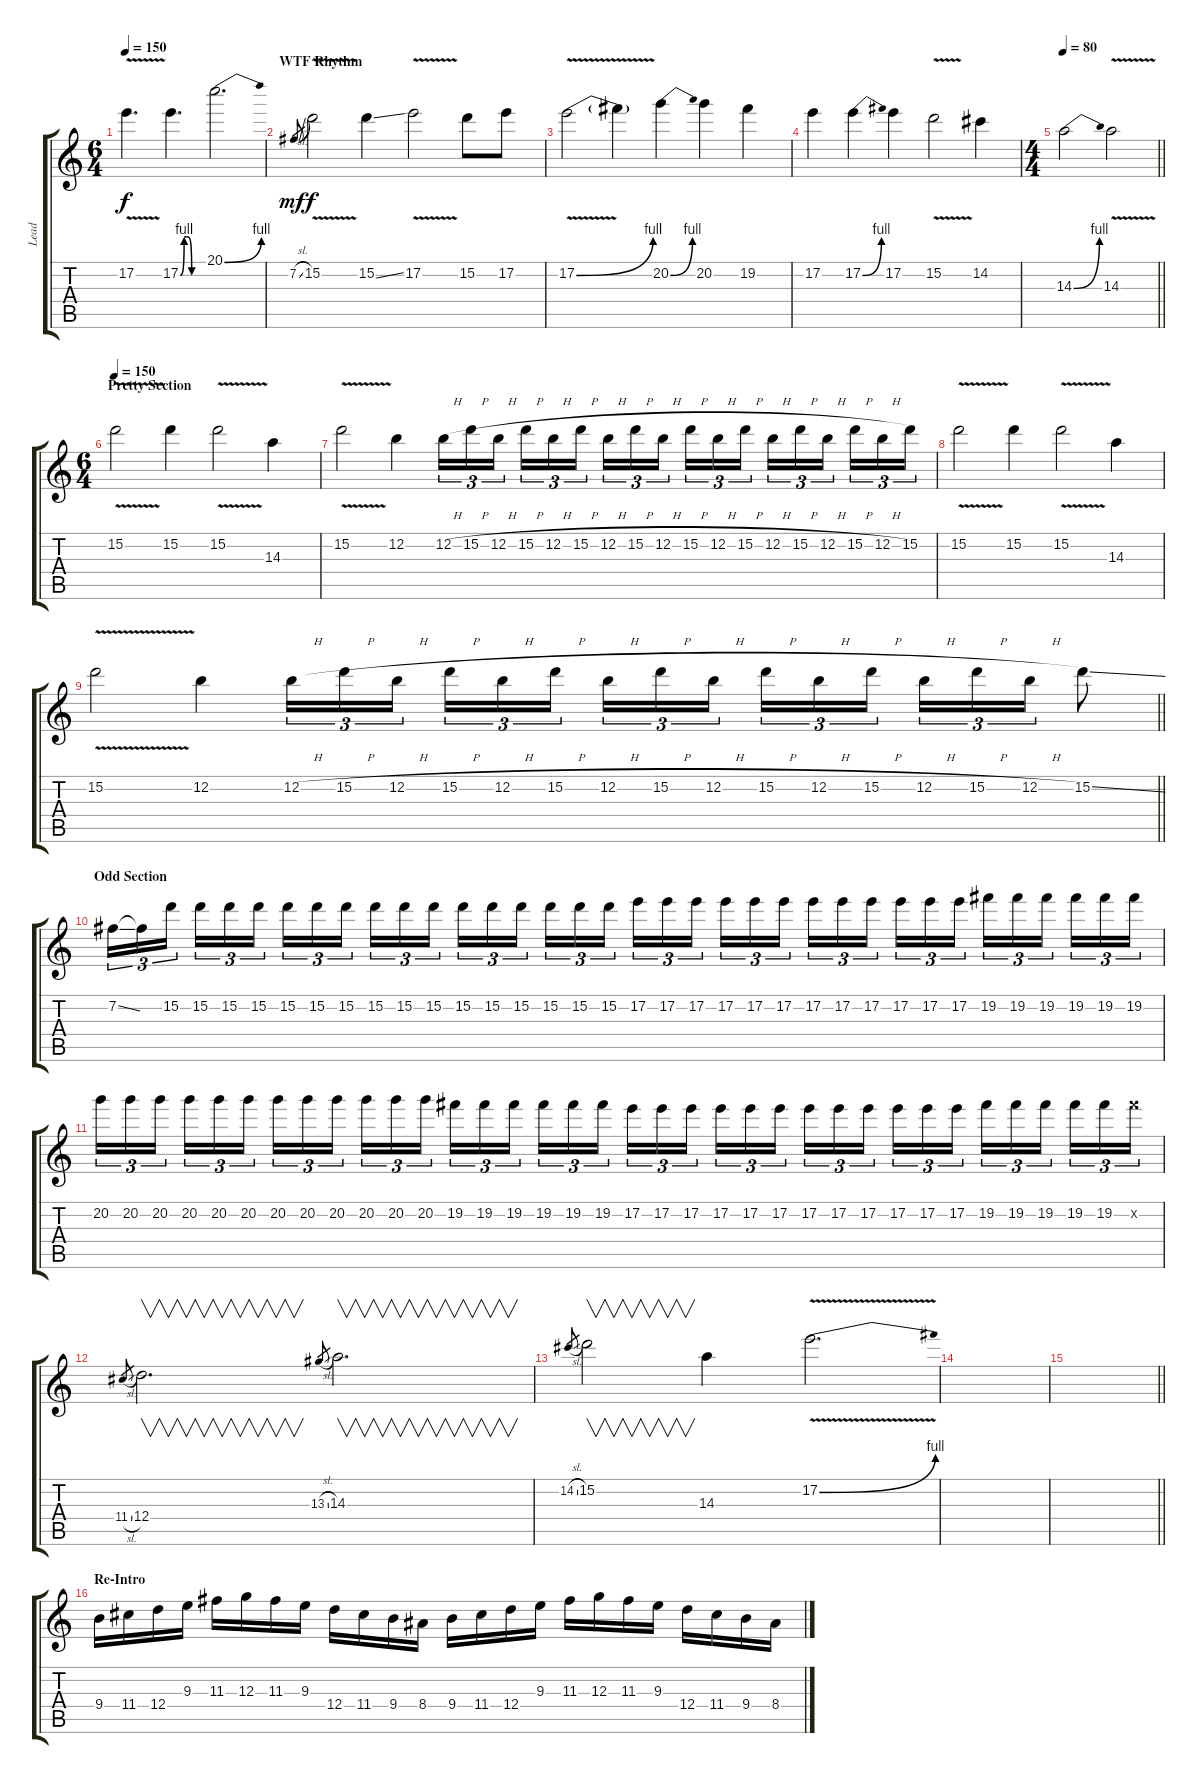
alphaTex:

\track ("Lead" "Lead") {instrument acousticguitarnylon}
\staff {score tabs}
\tuning (E4 B3 G3 D3 A2 E2) {hide}
\ts (6 4)
\tempo 150
\clef g2
\ks c
17.2{v}.4{d dy f} 17.2{be (custom 0 0 10 4 20 4 30 0 60 0)}.4{d} 20.1{be (bend 0 0 60 4)}.2{d} |
\section ("" "WTF Rhythm")
7.2{sl}.8{gr dy mf} 15.2{v}.2{dy f} 15.2{ss}.4 17.2{v}.2 15.2.8 17.2.8 |
17.2{be (bend 0 0 60 4) v}.2 17.2{t}.4 20.2{be (bend 0 0 60 4)}.4 20.2.4 19.2.4 |
17.2.4 17.2{be (bend 0 0 60 4)}.4 17.2.4 15.2{v}.2 14.2.4 |
\ts (4 4)
\tempo 80
\barLineRight lightlight
14.3{be (bend 0 0 60 4)}.2 14.3{v}.2 |
\ts (6 4)
\section ("" "Pretty Section")
\tempo 150
15.2{v}.2 15.2.4 15.2{v}.2 14.3.4 |
15.2{v}.2 12.2.4 12.2{h}.16{tu (3 2)} 15.2{h}.16{tu (3 2)} 12.2{h}.16{tu (3 2) beam splitsecondary} 15.2{h}.16{tu (3 2)} 12.2{h}.16{tu (3 2)} 15.2{h}.16{tu (3 2) beam splitsecondary} 12.2{h}.16{tu (3 2)} 15.2{h}.16{tu (3 2)} 12.2{h}.16{tu (3 2) beam splitsecondary} 15.2{h}.16{tu (3 2)} 12.2{h}.16{tu (3 2)} 15.2{h}.16{tu (3 2) beam splitsecondary} 12.2{h}.16{tu (3 2)} 15.2{h}.16{tu (3 2)} 12.2{h}.16{tu (3 2) beam splitsecondary} 15.2{h}.16{tu (3 2)} 12.2{h}.16{tu (3 2)} 15.2.16{tu (3 2)} |
15.2{v}.2 15.2.4 15.2{v}.2 14.3.4 |
\barLineRight lightlight
15.2{v}.2 12.2.4 12.2{h}.16{tu (3 2)} 15.2{h}.16{tu (3 2)} 12.2{h}.16{tu (3 2) beam splitsecondary} 15.2{h}.16{tu (3 2)} 12.2{h}.16{tu (3 2)} 15.2{h}.16{tu (3 2) beam splitsecondary} 12.2{h}.16{tu (3 2)} 15.2{h}.16{tu (3 2)} 12.2{h}.16{tu (3 2) beam splitsecondary} 15.2{h}.16{tu (3 2)} 12.2{h}.16{tu (3 2)} 15.2{h}.16{tu (3 2) beam splitsecondary} 12.2{h}.16{tu (3 2)} 15.2{h}.16{tu (3 2)} 12.2{h}.16{tu (3 2)} 15.2{ss}.8 |
\section ("" "Odd Section")
7.2{ss}.16{tu (3 2)} 7.2{t}.16{tu (3 2)} 15.2.16{tu (3 2) beam splitsecondary} 15.2.16{tu (3 2)} 15.2.16{tu (3 2)} 15.2.16{tu (3 2) beam splitsecondary} 15.2.16{tu (3 2)} 15.2.16{tu (3 2)} 15.2.16{tu (3 2) beam splitsecondary} 15.2.16{tu (3 2)} 15.2.16{tu (3 2)} 15.2.16{tu (3 2) beam splitsecondary} 15.2.16{tu (3 2)} 15.2.16{tu (3 2)} 15.2.16{tu (3 2) beam splitsecondary} 15.2.16{tu (3 2)} 15.2.16{tu (3 2)} 15.2.16{tu (3 2)} 17.2.16{tu (3 2)} 17.2.16{tu (3 2)} 17.2.16{tu (3 2) beam splitsecondary} 17.2.16{tu (3 2)} 17.2.16{tu (3 2)} 17.2.16{tu (3 2) beam splitsecondary} 17.2.16{tu (3 2)} 17.2.16{tu (3 2)} 17.2.16{tu (3 2) beam splitsecondary} 17.2.16{tu (3 2)} 17.2.16{tu (3 2)} 17.2.16{tu (3 2) beam splitsecondary} 19.2.16{tu (3 2)} 19.2.16{tu (3 2)} 19.2.16{tu (3 2) beam splitsecondary} 19.2.16{tu (3 2)} 19.2.16{tu (3 2)} 19.2.16{tu (3 2)} |
20.2.16{tu (3 2)} 20.2.16{tu (3 2)} 20.2.16{tu (3 2) beam splitsecondary} 20.2.16{tu (3 2)} 20.2.16{tu (3 2)} 20.2.16{tu (3 2) beam splitsecondary} 20.2.16{tu (3 2)} 20.2.16{tu (3 2)} 20.2.16{tu (3 2) beam splitsecondary} 20.2.16{tu (3 2)} 20.2.16{tu (3 2)} 20.2.16{tu (3 2) beam splitsecondary} 19.2.16{tu (3 2)} 19.2.16{tu (3 2)} 19.2.16{tu (3 2) beam splitsecondary} 19.2.16{tu (3 2)} 19.2.16{tu (3 2)} 19.2.16{tu (3 2)} 17.2.16{tu (3 2)} 17.2.16{tu (3 2)} 17.2.16{tu (3 2) beam splitsecondary} 17.2.16{tu (3 2)} 17.2.16{tu (3 2)} 17.2.16{tu (3 2) beam splitsecondary} 17.2.16{tu (3 2)} 17.2.16{tu (3 2)} 17.2.16{tu (3 2) beam splitsecondary} 17.2.16{tu (3 2)} 17.2.16{tu (3 2)} 17.2.16{tu (3 2) beam splitsecondary} 19.2.16{tu (3 2)} 19.2.16{tu (3 2)} 19.2.16{tu (3 2) beam splitsecondary} 19.2.16{tu (3 2)} 19.2.16{tu (3 2)} 19.2{x}.16{tu (3 2)} |
11.4{sl}.8{gr} 12.4.2{v d} 13.3{sl}.8{gr} 14.3.2{v d} |
14.2{sl}.8{gr} 15.2.2{v} 14.3.4 17.2{be (bend 0 0 60 4) v}.2{d} |
|
\barLineRight lightlight
|
\section ("" "Re-Intro")
9.4.16 11.4.16 12.4.16 9.3.16 11.3.16 12.3.16 11.3.16 9.3.16 12.4.16 11.4.16 9.4.16 8.4.16 9.4.16 11.4.16 12.4.16 9.3.16 11.3.16 12.3.16 11.3.16 9.3.16 12.4.16 11.4.16 9.4.16 8.4.16
